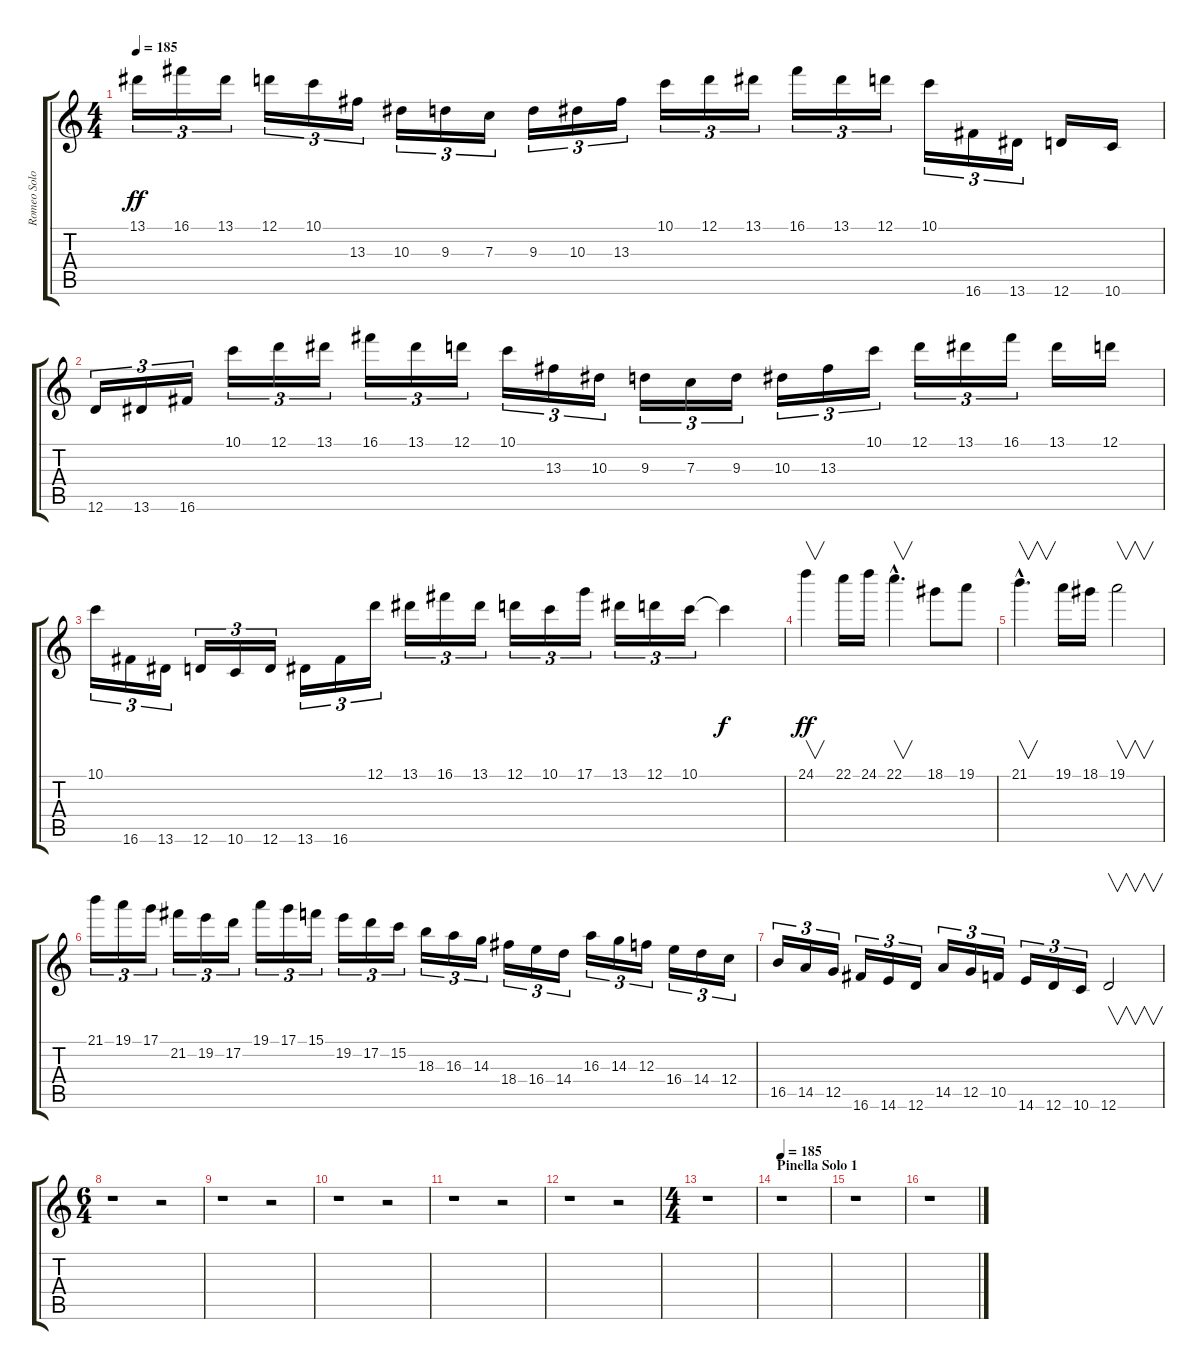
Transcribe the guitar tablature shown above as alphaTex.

\track ("Romeo Solo" "Romeo Solo") {instrument distortionguitar}
\staff {score tabs}
\tuning (D4 A3 F3 C3 G2 D2) {hide}
\ts (4 4)
\tempo 185
\clef g2
\ks c
13.1.16{tu (3 2) dy ff} 16.1.16{tu (3 2)} 13.1.16{tu (3 2)} 12.1.16{tu (3 2)} 10.1.16{tu (3 2)} 13.3.16{tu (3 2)} 10.3.16{tu (3 2)} 9.3.16{tu (3 2)} 7.3.16{tu (3 2)} 9.3.16{tu (3 2)} 10.3.16{tu (3 2)} 13.3.16{tu (3 2)} 10.1.16{tu (3 2)} 12.1.16{tu (3 2)} 13.1.16{tu (3 2)} 16.1.16{tu (3 2)} 13.1.16{tu (3 2)} 12.1.16{tu (3 2)} 10.1.16{tu (3 2)} 16.6.16{tu (3 2)} 13.6.16{tu (3 2)} 12.6.16 10.6.16 |
12.6.16{tu (3 2)} 13.6.16{tu (3 2)} 16.6.16{tu (3 2)} 10.1.16{tu (3 2)} 12.1.16{tu (3 2)} 13.1.16{tu (3 2)} 16.1.16{tu (3 2)} 13.1.16{tu (3 2)} 12.1.16{tu (3 2)} 10.1.16{tu (3 2)} 13.3.16{tu (3 2)} 10.3.16{tu (3 2)} 9.3.16{tu (3 2)} 7.3.16{tu (3 2)} 9.3.16{tu (3 2)} 10.3.16{tu (3 2)} 13.3.16{tu (3 2)} 10.1.16{tu (3 2)} 12.1.16{tu (3 2)} 13.1.16{tu (3 2)} 16.1.16{tu (3 2)} 13.1.16 12.1.16 |
10.1.16{tu (3 2)} 16.6.16{tu (3 2)} 13.6.16{tu (3 2)} 12.6.16{tu (3 2)} 10.6.16{tu (3 2)} 12.6.16{tu (3 2)} 13.6.16{tu (3 2)} 16.6.16{tu (3 2)} 12.1.16{tu (3 2)} 13.1.16{tu (3 2)} 16.1.16{tu (3 2)} 13.1.16{tu (3 2)} 12.1.16{tu (3 2)} 10.1.16{tu (3 2)} 17.1.16{tu (3 2)} 13.1.16{tu (3 2)} 12.1.16{tu (3 2)} 10.1.16{tu (3 2)} 10.1{t}.4{dy f} |
24.1.4{v dy ff} 22.1.16 24.1.16 22.1{hac}.4{v d} 18.1.8 19.1.8 |
21.1{hac}.4{v d} 19.1.16 18.1.16 19.1.2{v} |
21.1.16{tu (3 2)} 19.1.16{tu (3 2)} 17.1.16{tu (3 2)} 21.2.16{tu (3 2)} 19.2.16{tu (3 2)} 17.2.16{tu (3 2)} 19.1.16{tu (3 2)} 17.1.16{tu (3 2)} 15.1.16{tu (3 2)} 19.2.16{tu (3 2)} 17.2.16{tu (3 2)} 15.2.16{tu (3 2)} 18.3.16{tu (3 2)} 16.3.16{tu (3 2)} 14.3.16{tu (3 2)} 18.4.16{tu (3 2)} 16.4.16{tu (3 2)} 14.4.16{tu (3 2)} 16.3.16{tu (3 2)} 14.3.16{tu (3 2)} 12.3.16{tu (3 2)} 16.4.16{tu (3 2)} 14.4.16{tu (3 2)} 12.4.16{tu (3 2)} |
16.5.16{tu (3 2)} 14.5.16{tu (3 2)} 12.5.16{tu (3 2)} 16.6.16{tu (3 2)} 14.6.16{tu (3 2)} 12.6.16{tu (3 2)} 14.5.16{tu (3 2)} 12.5.16{tu (3 2)} 10.5.16{tu (3 2)} 14.6.16{tu (3 2)} 12.6.16{tu (3 2)} 10.6.16{tu (3 2)} 12.6.2{v} |
\ts (6 4)
r.1 r.2 |
r.1 r.2 |
r.1 r.2 |
r.1 r.2 |
r.1 r.2 |
\ts (4 4)
r.1 |
\section ("" "Pinella Solo 1")
\tempo 185
r.1 |
r.1 |
r.1
